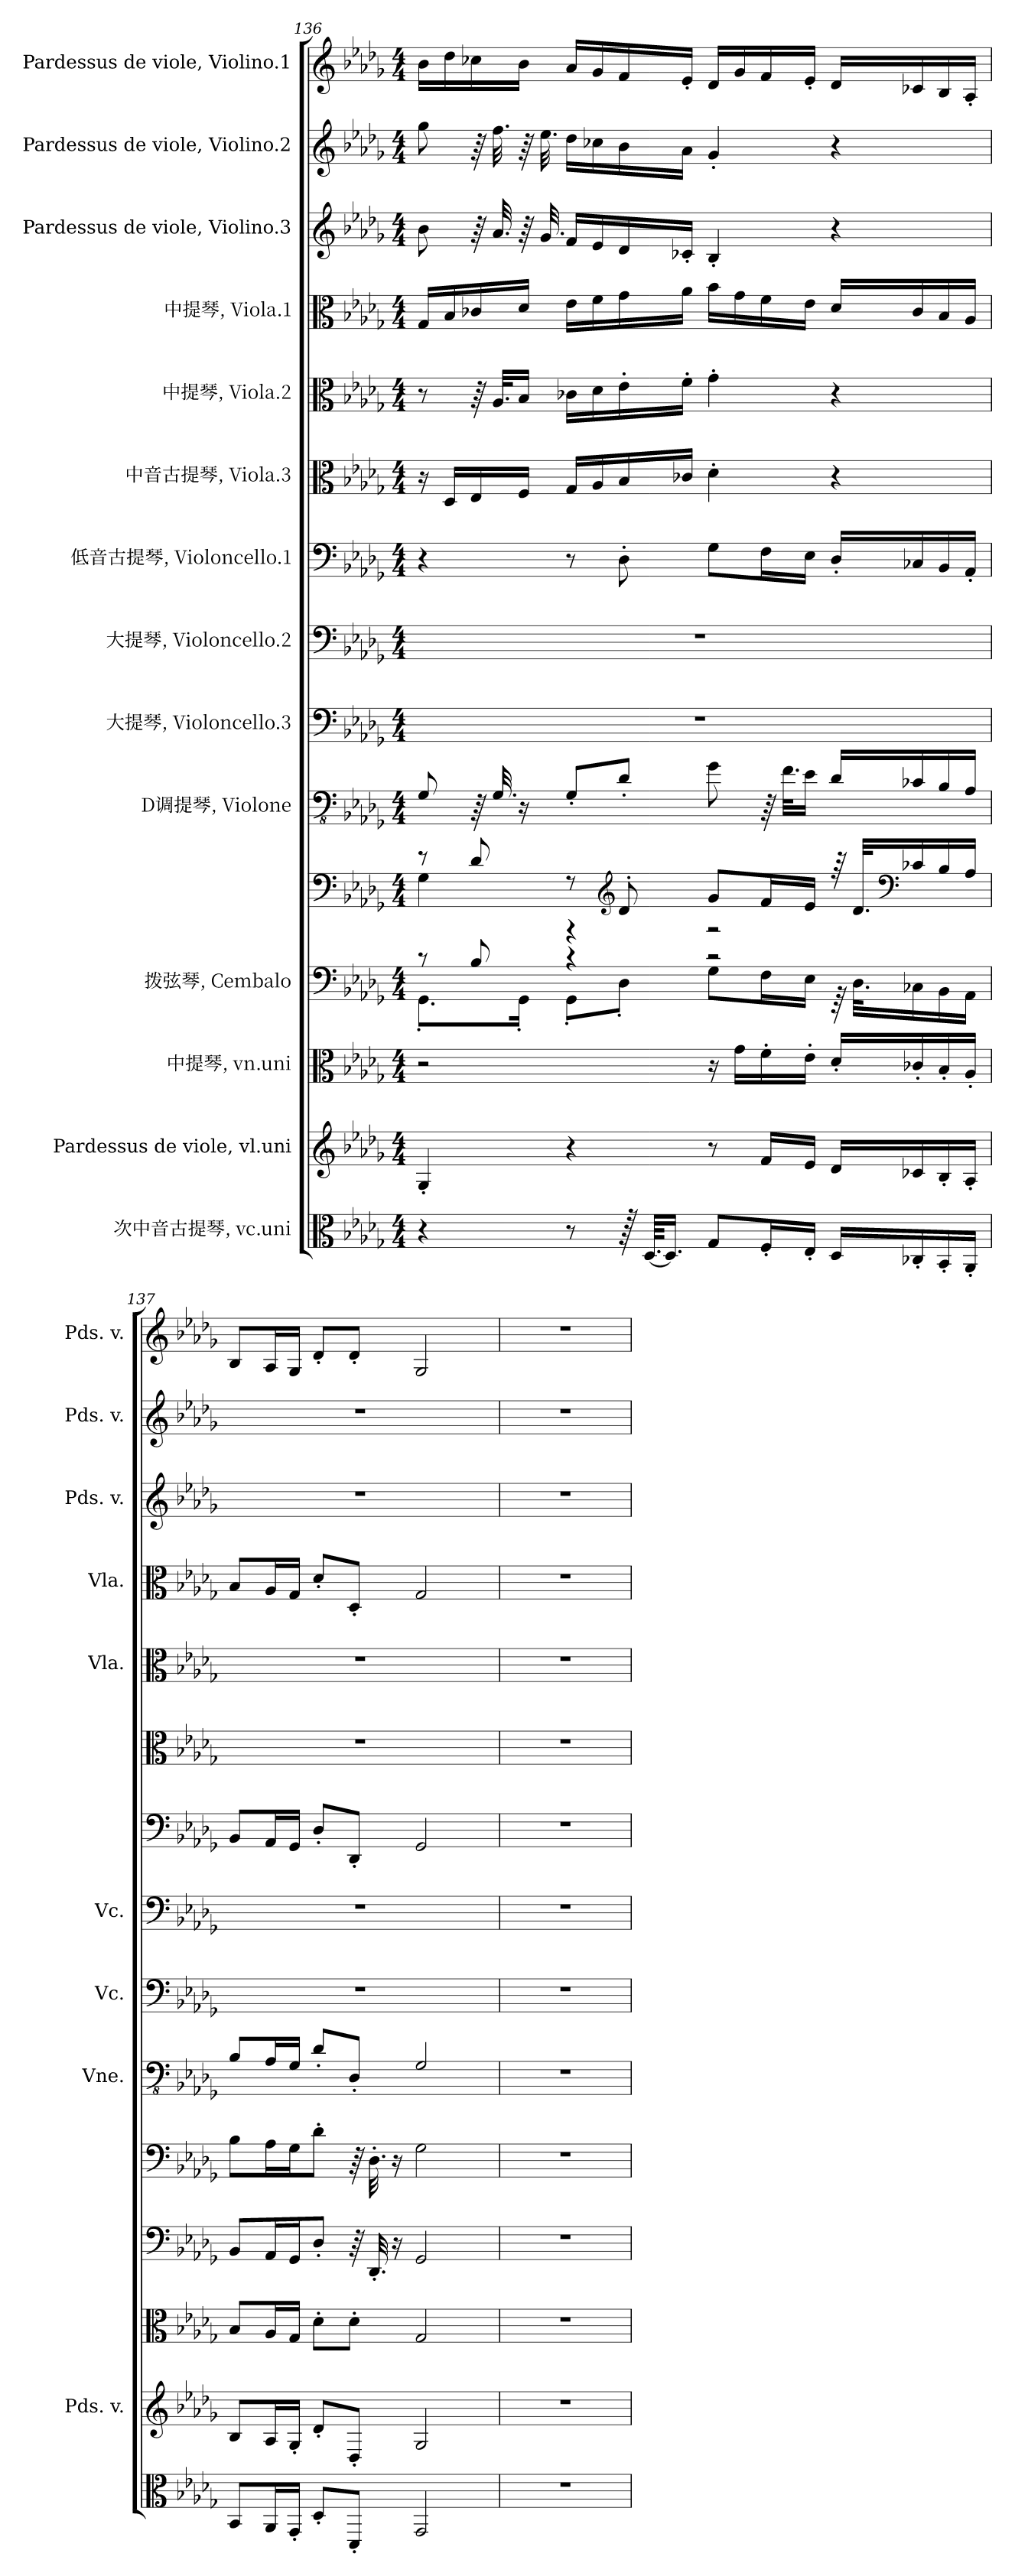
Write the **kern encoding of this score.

**kern	**kern	**kern	**kern	**kern	**kern	**kern	**kern	**kern	**kern	**kern	**kern	**kern	**kern	**kern
*part14	*part13	*part12	*part11	*part11	*part10	*part9	*part8	*part7	*part6	*part5	*part4	*part3	*part2	*part1
*staff15	*staff14	*staff13	*staff12	*staff11	*staff10	*staff9	*staff8	*staff7	*staff6	*staff5	*staff4	*staff3	*staff2	*staff1
*I"次中音古提琴, vc.uni	*I"Pardessus de viole, vl.uni	*I"中提琴, vn.uni	*I"拨弦琴, Cembalo	*	*I"D调提琴, Violone	*I"大提琴, Violoncello.3	*I"大提琴, Violoncello.2	*I"低音古提琴, Violoncello.1	*I"中音古提琴, Viola.3	*I"中提琴, Viola.2	*I"中提琴, Viola.1	*I"Pardessus de viole, Violino.3	*I"Pardessus de viole, Violino.2	*I"Pardessus de viole, Violino.1
*	*I'Pds. v.	*	*	*	*I'Vne.	*I'Vc.	*I'Vc.	*	*	*I'Vla.	*I'Vla.	*I'Pds. v.	*I'Pds. v.	*I'Pds. v.
!!LO:PB:g=z
*clefC3	*clefG2	*clefC3	*clefF4	*clefF4	*clefFv4	*clefF4	*clefF4	*clefF4	*clefC3	*clefC3	*clefC3	*clefG2	*clefG2	*clefG2
*	*	*	*	*	*ITrd7c12	*	*	*	*	*	*	*	*	*
*k[b-e-a-d-g-]	*k[b-e-a-d-g-]	*k[b-e-a-d-g-]	*k[b-e-a-d-g-]	*k[b-e-a-d-g-]	*k[b-e-a-d-g-]	*k[b-e-a-d-g-]	*k[b-e-a-d-g-]	*k[b-e-a-d-g-]	*k[b-e-a-d-g-]	*k[b-e-a-d-g-]	*k[b-e-a-d-g-]	*k[b-e-a-d-g-]	*k[b-e-a-d-g-]	*k[b-e-a-d-g-]
*M4/4	*M4/4	*M4/4	*M4/4	*M4/4	*M4/4	*M4/4	*M4/4	*M4/4	*M4/4	*M4/4	*M4/4	*M4/4	*M4/4	*M4/4
=136	=136	=136	=136	=136	=136	=136	=136	=136	=136	=136	=136	=136	=136	=136
*	*	*	*^	*^	*	*	*	*	*	*	*	*	*	*
4r	4G-'/	2r	8r	8.GG-'\L	8r	4G-\	8GGG-/	1r	1r	4r	16r	8r	16G-/LL	8b-\	8gg-\	16b-\LL
.	.	.	.	.	.	.	.	.	.	.	16D-/LL	.	16B-/	.	.	16dd-\
.	.	.	8B-/	.	8d-/	.	64r	.	.	.	16E-/	64r	16c-X/	64r	64r	16cc-X\
.	.	.	.	.	.	.	32.GGG-/	.	.	.	.	32.A-/KLL	.	32.a-/	32.ff\	.
.	.	.	.	16GG-'\Jk	.	.	16r	.	.	.	16F/JJ	16B-/JJ	16d-/JJ	64r	64r	16b-\JJ
.	.	.	.	.	.	.	.	.	.	.	.	.	.	32.g-/	32.ee-\	.
8r	4r	.	4r	8GG-'\L	8r	4r	8GGG-'/L	.	.	8r	16G-/LL	16c-X\LL	16e-\LL	16f/LL	16dd-\LL	16a-/LL
.	.	.	.	.	.	.	.	.	.	.	16A-/	16d-\	16f\	16e-/	16cc-X\	16g-/
*	*	*	*	*	*clefG2	*	*	*	*	*	*	*	*	*	*	*
128r	.	.	.	8D-'\J	8d-'/	.	8DD-'/J	.	.	8D-'\	16B-/	16e-'\	16g-\	16d-/	16b-\	16f/
[64.D-/KKLL	.	.	.	.	.	.	.	.	.	.	.	.	.	.	.	.
16.D-/JJ]	.	.	.	.	.	.	.	.	.	.	.	.	.	.	.	.
.	.	.	.	.	.	.	.	.	.	.	16c-X/JJ	16f'\JJ	16a-\JJ	16c-X'/JJ	16a-\JJ	16e-'/JJ
8G-/L	8r	16r	2r	8G-\L	8g-/L	2r	8GG-\	.	.	8G-\L	4d-'\	4g-'\	16b-\LL	4B-'/	4g-'/	16d-/LL
.	.	16g-\LL	.	.	.	.	.	.	.	.	.	.	16g-\	.	.	16g-/
16F'/L	16f/LL	16f'\	.	16F\L	16f/L	.	64r	.	.	16F\L	.	.	16f\	.	.	16f/
.	.	.	.	.	.	.	32.FF\KLL	.	.	.	.	.	.	.	.	.
16E-'/JJ	16e-/JJ	16e-'\JJ	.	16E-\JJ	16e-/JJ	.	16EE-\JJ	.	.	16E-\JJ	.	.	16e-\JJ	.	.	16e-'/JJ
16D-/LL	16d-/LL	16d-'/LL	.	64r	64r	.	16DD-/LL	.	.	16D-'/LL	4r	4r	16d-/LL	4r	4r	16d-/LL
.	.	.	.	32.D-\KLL	32.d-/KLL	.	.	.	.	.	.	.	.	.	.	.
*	*	*	*	*	*clefF4	*	*	*	*	*	*	*	*	*	*	*
16C-X'/	16c-X/	16c-X'/	.	16C-X\	16c-X/	.	16CC-X/	.	.	16C-X/	.	.	16c-/	.	.	16c-X/
16BB-'/	16B-'/	16B-'/	.	16BB-\	16B-/	.	16BBB-/	.	.	16BB-/	.	.	16B-/	.	.	16B-/
16AA-'/JJ	16A-'/JJ	16A-'/JJ	.	16AA-\JJ	16A-/JJ	.	16AAA-/JJ	.	.	16AA-'/JJ	.	.	16A-/JJ	.	.	16A-'/JJ
*	*	*	*v	*v	*	*	*	*	*	*	*	*	*	*	*	*
*	*	*	*	*v	*v	*	*	*	*	*	*	*	*	*	*
!!LO:PB:g=z
=137	=137	=137	=137	=137	=137	=137	=137	=137	=137	=137	=137	=137	=137	=137
8BB-/L	8B-/L	8B-/L	8BB-/L	8B-\L	8BBB-/L	1r	1r	8BB-/L	1r	1r	8B-/L	1r	1r	8B-/L
16AA-/L	16A-/L	16A-/L	16AA-/L	16A-\L	16AAA-/L	.	.	16AA-/L	.	.	16A-/L	.	.	16A-/L
16GG-'/JJ	16G-'/JJ	16G-/JJ	16GG-/J	16G-\J	16GGG-/JJ	.	.	16GG-/JJ	.	.	16G-/JJ	.	.	16G-/JJ
8D-'/L	8d-'/L	8d-'\L	8D-'/J	8d-'\J	8DD-'/L	.	.	8D-'/L	.	.	8d-'/L	.	.	8d-'/L
8DD-'/J	8D-'/J	8d-'\J	64r	64r	8DDD-'/J	.	.	8DD-'/J	.	.	8D-'/J	.	.	8d-'/J
.	.	.	32.DD-'/	32.D-'\	.	.	.	.	.	.	.	.	.	.
.	.	.	16r	16r	.	.	.	.	.	.	.	.	.	.
2GG-/	2G-/	2G-/	2GG-/	2G-\	2GGG-/	.	.	2GG-/	.	.	2G-/	.	.	2G-/
=138	=138	=138	=138	=138	=138	=138	=138	=138	=138	=138	=138	=138	=138	=138
1r	1r	1r	1r	1r	1r	1r	1r	1r	1r	1r	1r	1r	1r	1r
=	=	=	=	=	=	=	=	=	=	=	=	=	=	=
*-	*-	*-	*-	*-	*-	*-	*-	*-	*-	*-	*-	*-	*-	*-
